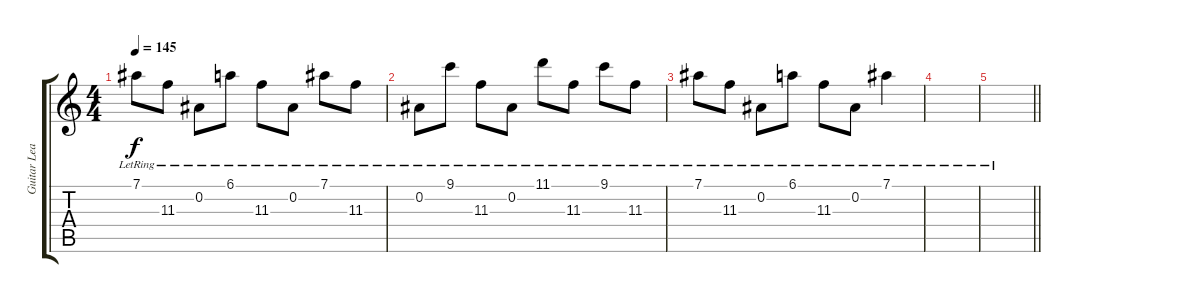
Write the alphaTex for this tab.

\track ("Guitar Lead" "Guitar Lea") {instrument acousticguitarsteel}
\staff {score tabs}
\tuning (Eb4 Bb3 Gb3 Db3 Ab2 Eb2) {hide}
\ts (4 4)
\tempo 145
\clef g2
\ks c
7.1{lr}.8{dy f} 11.3{lr}.8 0.2{lr}.8 6.1{lr}.8 11.3{lr}.8 0.2{lr}.8 7.1{lr}.8 11.3{lr}.8 |
0.2{lr}.8 9.1{lr}.8 11.3{lr}.8 0.2{lr}.8 11.1{lr}.8 11.3{lr}.8 9.1{lr}.8 11.3{lr}.8 |
7.1{lr}.8 11.3{lr}.8 0.2{lr}.8 6.1{lr}.8 11.3{lr}.8 0.2{lr}.8 7.1{lr}.4 |
|
\barLineRight lightlight
